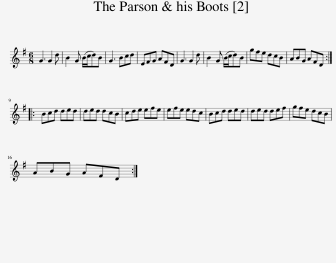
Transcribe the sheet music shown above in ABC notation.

X:1
L:1/8
M:6/8
I:linebreak $
K:G
V:1 treble
V:1
 G3 G2 d | B2 G (B/c/d)B | G3 Bcd | EFG AFD | G3 G2 d | %5
 B2 G (B/c/d)B | gfe dcB | ABG AFD ::$ Bcd ded | ded dcB | %10
 cde efe | efe edc | Bcd ded | ded def | gfe dcB |$ %15
 ABG AFD :| %16
